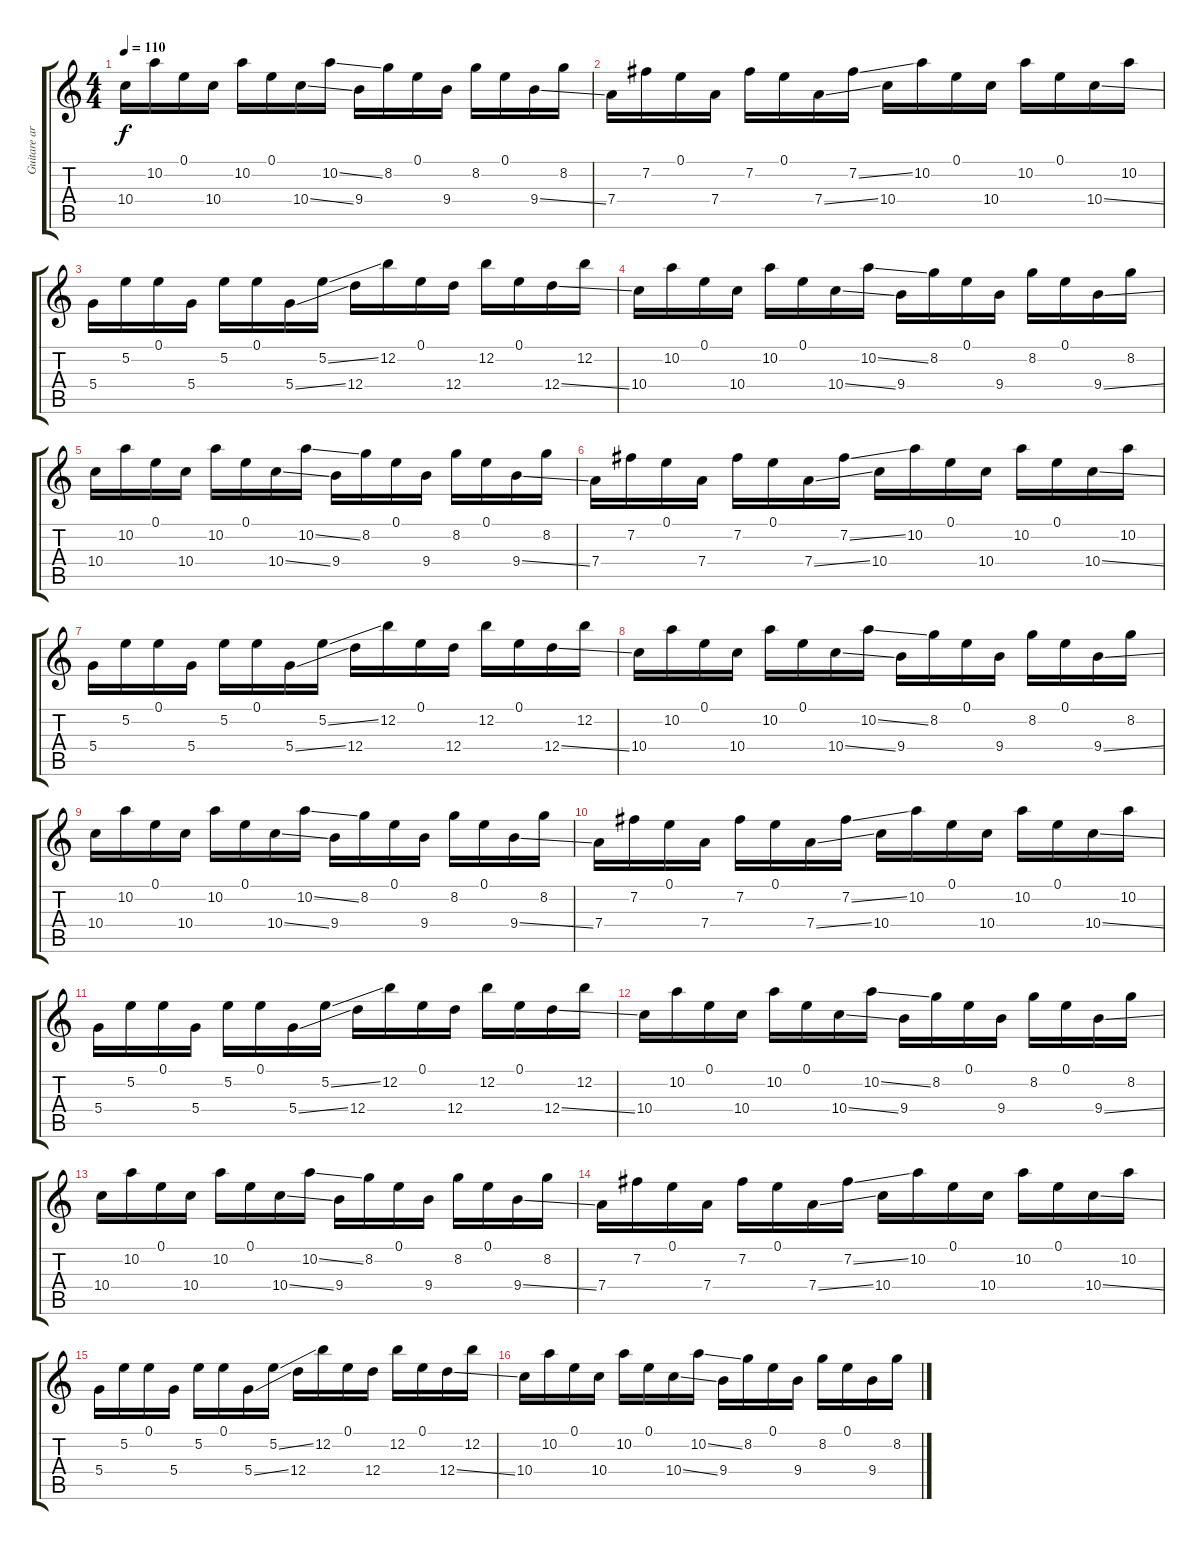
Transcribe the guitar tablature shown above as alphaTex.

\track ("Guitare arpège" "Guitare ar") {instrument acousticguitarnylon}
\staff {score tabs}
\tuning (E4 B3 G3 D3 A2 E2) {hide}
\ts (4 4)
\tempo 110
\clef g2
\ks c
10.4.16{dy f} 10.2.16 0.1.16 10.4.16 10.2.16 0.1.16 10.4{ss}.16 10.2{ss}.16 9.4.16 8.2.16 0.1.16 9.4.16 8.2.16 0.1.16 9.4{ss}.16 8.2.16 |
7.4.16 7.2.16 0.1.16 7.4.16 7.2.16 0.1.16 7.4{ss}.16 7.2{ss}.16 10.4.16 10.2.16 0.1.16 10.4.16 10.2.16 0.1.16 10.4{ss}.16 10.2.16 |
5.4.16 5.2.16 0.1.16 5.4.16 5.2.16 0.1.16 5.4{ss}.16 5.2{ss}.16 12.4.16 12.2.16 0.1.16 12.4.16 12.2.16 0.1.16 12.4{ss}.16 12.2.16 |
10.4.16 10.2.16 0.1.16 10.4.16 10.2.16 0.1.16 10.4{ss}.16 10.2{ss}.16 9.4.16 8.2.16 0.1.16 9.4.16 8.2.16 0.1.16 9.4{ss}.16 8.2.16 |
10.4.16 10.2.16 0.1.16 10.4.16 10.2.16 0.1.16 10.4{ss}.16 10.2{ss}.16 9.4.16 8.2.16 0.1.16 9.4.16 8.2.16 0.1.16 9.4{ss}.16 8.2.16 |
7.4.16 7.2.16 0.1.16 7.4.16 7.2.16 0.1.16 7.4{ss}.16 7.2{ss}.16 10.4.16 10.2.16 0.1.16 10.4.16 10.2.16 0.1.16 10.4{ss}.16 10.2.16 |
5.4.16 5.2.16 0.1.16 5.4.16 5.2.16 0.1.16 5.4{ss}.16 5.2{ss}.16 12.4.16 12.2.16 0.1.16 12.4.16 12.2.16 0.1.16 12.4{ss}.16 12.2.16 |
10.4.16 10.2.16 0.1.16 10.4.16 10.2.16 0.1.16 10.4{ss}.16 10.2{ss}.16 9.4.16 8.2.16 0.1.16 9.4.16 8.2.16 0.1.16 9.4{ss}.16 8.2.16 |
10.4.16 10.2.16 0.1.16 10.4.16 10.2.16 0.1.16 10.4{ss}.16 10.2{ss}.16 9.4.16 8.2.16 0.1.16 9.4.16 8.2.16 0.1.16 9.4{ss}.16 8.2.16 |
7.4.16 7.2.16 0.1.16 7.4.16 7.2.16 0.1.16 7.4{ss}.16 7.2{ss}.16 10.4.16 10.2.16 0.1.16 10.4.16 10.2.16 0.1.16 10.4{ss}.16 10.2.16 |
5.4.16 5.2.16 0.1.16 5.4.16 5.2.16 0.1.16 5.4{ss}.16 5.2{ss}.16 12.4.16 12.2.16 0.1.16 12.4.16 12.2.16 0.1.16 12.4{ss}.16 12.2.16 |
10.4.16 10.2.16 0.1.16 10.4.16 10.2.16 0.1.16 10.4{ss}.16 10.2{ss}.16 9.4.16 8.2.16 0.1.16 9.4.16 8.2.16 0.1.16 9.4{ss}.16 8.2.16 |
10.4.16 10.2.16 0.1.16 10.4.16 10.2.16 0.1.16 10.4{ss}.16 10.2{ss}.16 9.4.16 8.2.16 0.1.16 9.4.16 8.2.16 0.1.16 9.4{ss}.16 8.2.16 |
7.4.16 7.2.16 0.1.16 7.4.16 7.2.16 0.1.16 7.4{ss}.16 7.2{ss}.16 10.4.16 10.2.16 0.1.16 10.4.16 10.2.16 0.1.16 10.4{ss}.16 10.2.16 |
5.4.16 5.2.16 0.1.16 5.4.16 5.2.16 0.1.16 5.4{ss}.16 5.2{ss}.16 12.4.16 12.2.16 0.1.16 12.4.16 12.2.16 0.1.16 12.4{ss}.16 12.2.16 |
10.4.16 10.2.16 0.1.16 10.4.16 10.2.16 0.1.16 10.4{ss}.16 10.2{ss}.16 9.4.16 8.2.16 0.1.16 9.4.16 8.2.16 0.1.16 9.4{ss}.16 8.2.16
